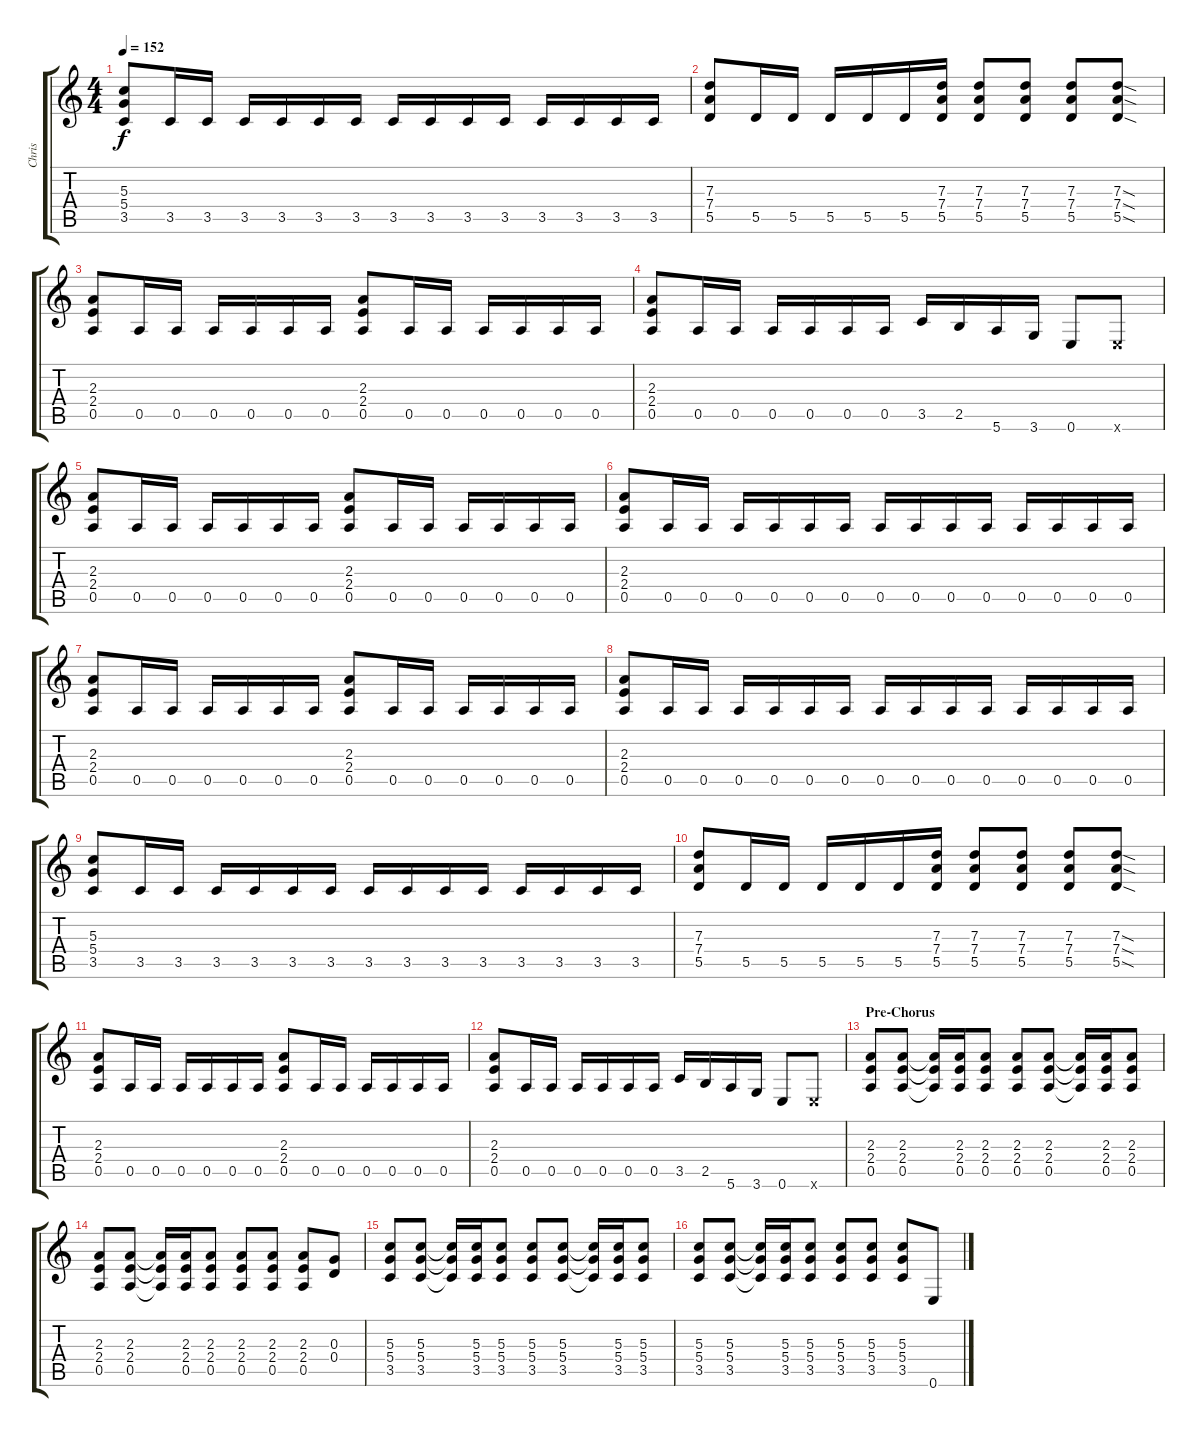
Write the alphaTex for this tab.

\track ("Chris" "Chris") {instrument distortionguitar}
\staff {score tabs}
\tuning (E4 B3 G3 D3 A2 E2) {hide}
\ts (4 4)
\tempo 152
\clef g2
\ks c
(5.3 5.4 3.5).8{dy f} 3.5.16 3.5.16 3.5.16 3.5.16 3.5.16 3.5.16 3.5.16 3.5.16 3.5.16 3.5.16 3.5.16 3.5.16 3.5.16 3.5.16 |
(7.3 7.4 5.5).8 5.5.16 5.5.16 5.5.16 5.5.16 5.5.16 (7.3 7.4 5.5).16 (7.3 7.4 5.5).8 (7.3 7.4 5.5).8 (7.3 7.4 5.5).8 (7.3{sod} 7.4{sod} 5.5{sod}).8 |
(2.3 2.4 0.5).8 0.5.16 0.5.16 0.5.16 0.5.16 0.5.16 0.5.16 (2.3 2.4 0.5).8 0.5.16 0.5.16 0.5.16 0.5.16 0.5.16 0.5.16 |
(2.3 2.4 0.5).8 0.5.16 0.5.16 0.5.16 0.5.16 0.5.16 0.5.16 3.5.16 2.5.16 5.6.16 3.6.16 0.6.8 0.6{x}.8 |
(2.3 2.4 0.5).8 0.5.16 0.5.16 0.5.16 0.5.16 0.5.16 0.5.16 (2.3 2.4 0.5).8 0.5.16 0.5.16 0.5.16 0.5.16 0.5.16 0.5.16 |
(2.3 2.4 0.5).8 0.5.16 0.5.16 0.5.16 0.5.16 0.5.16 0.5.16 0.5.16 0.5.16 0.5.16 0.5.16 0.5.16 0.5.16 0.5.16 0.5.16 |
(2.3 2.4 0.5).8 0.5.16 0.5.16 0.5.16 0.5.16 0.5.16 0.5.16 (2.3 2.4 0.5).8 0.5.16 0.5.16 0.5.16 0.5.16 0.5.16 0.5.16 |
(2.3 2.4 0.5).8 0.5.16 0.5.16 0.5.16 0.5.16 0.5.16 0.5.16 0.5.16 0.5.16 0.5.16 0.5.16 0.5.16 0.5.16 0.5.16 0.5.16 |
(5.3 5.4 3.5).8 3.5.16 3.5.16 3.5.16 3.5.16 3.5.16 3.5.16 3.5.16 3.5.16 3.5.16 3.5.16 3.5.16 3.5.16 3.5.16 3.5.16 |
(7.3 7.4 5.5).8 5.5.16 5.5.16 5.5.16 5.5.16 5.5.16 (7.3 7.4 5.5).16 (7.3 7.4 5.5).8 (7.3 7.4 5.5).8 (7.3 7.4 5.5).8 (7.3{sod} 7.4{sod} 5.5{sod}).8 |
(2.3 2.4 0.5).8 0.5.16 0.5.16 0.5.16 0.5.16 0.5.16 0.5.16 (2.3 2.4 0.5).8 0.5.16 0.5.16 0.5.16 0.5.16 0.5.16 0.5.16 |
(2.3 2.4 0.5).8 0.5.16 0.5.16 0.5.16 0.5.16 0.5.16 0.5.16 3.5.16 2.5.16 5.6.16 3.6.16 0.6.8 0.6{x}.8 |
\section ("" "Pre-Chorus")
(2.3 2.4 0.5).8 (2.3 2.4 0.5).8 (2.3{t} 2.4{t} 0.5{t}).16 (2.3 2.4 0.5).16 (2.3 2.4 0.5).8 (2.3 2.4 0.5).8 (2.3 2.4 0.5).8 (2.3{t} 2.4{t} 0.5{t}).16 (2.3 2.4 0.5).16 (2.3 2.4 0.5).8 |
(2.3 2.4 0.5).8 (2.3 2.4 0.5).8 (2.3{t} 2.4{t} 0.5{t}).16 (2.3 2.4 0.5).16 (2.3 2.4 0.5).8 (2.3 2.4 0.5).8 (2.3 2.4 0.5).8 (2.3 2.4 0.5).8 (0.3 0.4).8 |
(5.3 5.4 3.5).8 (5.3 5.4 3.5).8 (5.3{t} 5.4{t} 3.5{t}).16 (5.3 5.4 3.5).16 (5.3 5.4 3.5).8 (5.3 5.4 3.5).8 (5.3 5.4 3.5).8 (5.3{t} 5.4{t} 3.5{t}).16 (5.3 5.4 3.5).16 (5.3 5.4 3.5).8 |
(5.3 5.4 3.5).8 (5.3 5.4 3.5).8 (5.3{t} 5.4{t} 3.5{t}).16 (5.3 5.4 3.5).16 (5.3 5.4 3.5).8 (5.3 5.4 3.5).8 (5.3 5.4 3.5).8 (5.3 5.4 3.5).8 0.6.8
